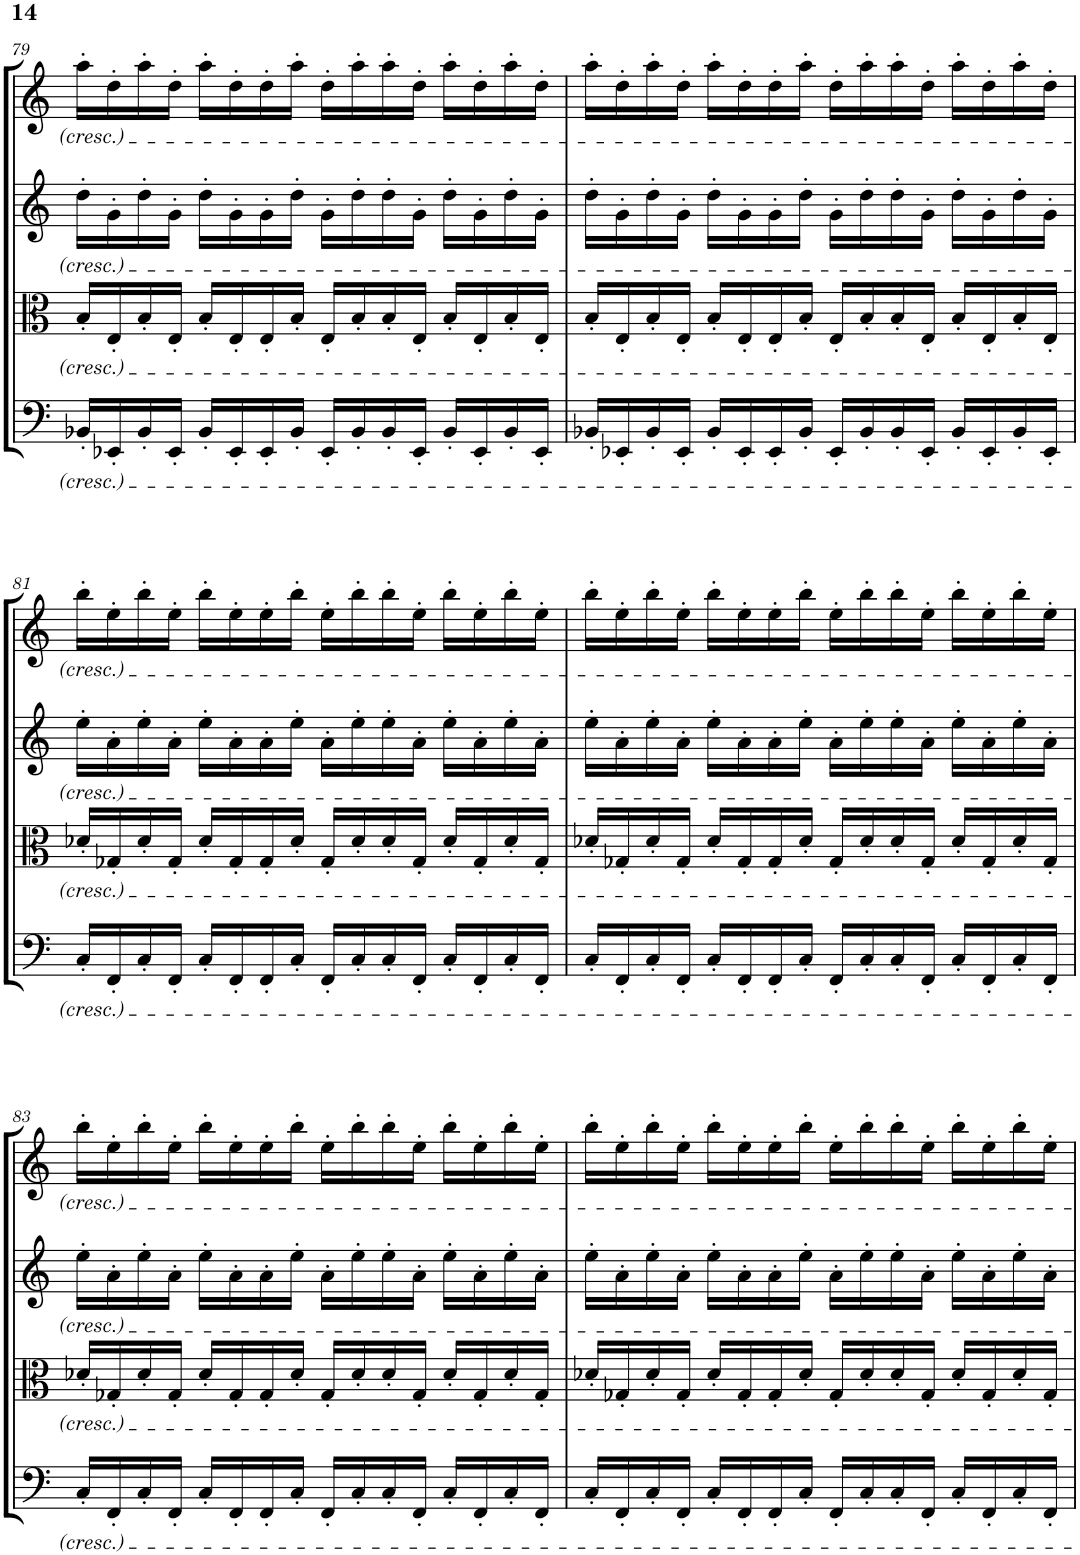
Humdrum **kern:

**kern	**kern	**kern	**kern
*part4	*part3	*part2	*part1
*staff4	*staff3	*staff2	*staff1
*I"Violoncello	*I"Viola	*I"Violin II	*I"Violin I
*I'Vc	*I'Vla	*I'Vln	*I'Vln
!!LO:PB:g=z
*clefF4	*clefC3	*clefG2	*clefG2
*k[]	*k[]	*k[]	*k[]
*M4/4	*M4/4	*M4/4	*M4/4
=79	=79	=79	=79
16BB-X'/LL	16B'/LL	16dd'\LL	16aa'\LL
16EE-X'/	16E'/	16g'\	16dd'\
16BB-'/	16B'/	16dd'\	16aa'\
16EE-'/JJ	16E'/JJ	16g'\JJ	16dd'\JJ
16BB-'/LL	16B'/LL	16dd'\LL	16aa'\LL
16EE-'/	16E'/	16g'\	16dd'\
16EE-'/	16E'/	16g'\	16dd'\
16BB-'/JJ	16B'/JJ	16dd'\JJ	16aa'\JJ
16EE-'/LL	16E'/LL	16g'\LL	16dd'\LL
16BB-'/	16B'/	16dd'\	16aa'\
16BB-'/	16B'/	16dd'\	16aa'\
16EE-'/JJ	16E'/JJ	16g'\JJ	16dd'\JJ
16BB-'/LL	16B'/LL	16dd'\LL	16aa'\LL
16EE-'/	16E'/	16g'\	16dd'\
16BB-'/	16B'/	16dd'\	16aa'\
16EE-'/JJ	16E'/JJ	16g'\JJ	16dd'\JJ
=80	=80	=80	=80
16BB-X'/LL	16B'/LL	16dd'\LL	16aa'\LL
16EE-X'/	16E'/	16g'\	16dd'\
16BB-'/	16B'/	16dd'\	16aa'\
16EE-'/JJ	16E'/JJ	16g'\JJ	16dd'\JJ
16BB-'/LL	16B'/LL	16dd'\LL	16aa'\LL
16EE-'/	16E'/	16g'\	16dd'\
16EE-'/	16E'/	16g'\	16dd'\
16BB-'/JJ	16B'/JJ	16dd'\JJ	16aa'\JJ
16EE-'/LL	16E'/LL	16g'\LL	16dd'\LL
16BB-'/	16B'/	16dd'\	16aa'\
16BB-'/	16B'/	16dd'\	16aa'\
16EE-'/JJ	16E'/JJ	16g'\JJ	16dd'\JJ
16BB-'/LL	16B'/LL	16dd'\LL	16aa'\LL
16EE-'/	16E'/	16g'\	16dd'\
16BB-'/	16B'/	16dd'\	16aa'\
16EE-'/JJ	16E'/JJ	16g'\JJ	16dd'\JJ
!!LO:LB:g=z
=81	=81	=81	=81
16C'/LL	16d-X'/LL	16ee'\LL	16bb'\LL
16FF'/	16G-X'/	16a'\	16ee'\
16C'/	16d-'/	16ee'\	16bb'\
16FF'/JJ	16G-'/JJ	16a'\JJ	16ee'\JJ
16C'/LL	16d-'/LL	16ee'\LL	16bb'\LL
16FF'/	16G-'/	16a'\	16ee'\
16FF'/	16G-'/	16a'\	16ee'\
16C'/JJ	16d-'/JJ	16ee'\JJ	16bb'\JJ
16FF'/LL	16G-'/LL	16a'\LL	16ee'\LL
16C'/	16d-'/	16ee'\	16bb'\
16C'/	16d-'/	16ee'\	16bb'\
16FF'/JJ	16G-'/JJ	16a'\JJ	16ee'\JJ
16C'/LL	16d-'/LL	16ee'\LL	16bb'\LL
16FF'/	16G-'/	16a'\	16ee'\
16C'/	16d-'/	16ee'\	16bb'\
16FF'/JJ	16G-'/JJ	16a'\JJ	16ee'\JJ
=82	=82	=82	=82
16C'/LL	16d-X'/LL	16ee'\LL	16bb'\LL
16FF'/	16G-X'/	16a'\	16ee'\
16C'/	16d-'/	16ee'\	16bb'\
16FF'/JJ	16G-'/JJ	16a'\JJ	16ee'\JJ
16C'/LL	16d-'/LL	16ee'\LL	16bb'\LL
16FF'/	16G-'/	16a'\	16ee'\
16FF'/	16G-'/	16a'\	16ee'\
16C'/JJ	16d-'/JJ	16ee'\JJ	16bb'\JJ
16FF'/LL	16G-'/LL	16a'\LL	16ee'\LL
16C'/	16d-'/	16ee'\	16bb'\
16C'/	16d-'/	16ee'\	16bb'\
16FF'/JJ	16G-'/JJ	16a'\JJ	16ee'\JJ
16C'/LL	16d-'/LL	16ee'\LL	16bb'\LL
16FF'/	16G-'/	16a'\	16ee'\
16C'/	16d-'/	16ee'\	16bb'\
16FF'/JJ	16G-'/JJ	16a'\JJ	16ee'\JJ
!!LO:LB:g=z
=83	=83	=83	=83
16C'/LL	16d-X'/LL	16ee'\LL	16bb'\LL
16FF'/	16G-X'/	16a'\	16ee'\
16C'/	16d-'/	16ee'\	16bb'\
16FF'/JJ	16G-'/JJ	16a'\JJ	16ee'\JJ
16C'/LL	16d-'/LL	16ee'\LL	16bb'\LL
16FF'/	16G-'/	16a'\	16ee'\
16FF'/	16G-'/	16a'\	16ee'\
16C'/JJ	16d-'/JJ	16ee'\JJ	16bb'\JJ
16FF'/LL	16G-'/LL	16a'\LL	16ee'\LL
16C'/	16d-'/	16ee'\	16bb'\
16C'/	16d-'/	16ee'\	16bb'\
16FF'/JJ	16G-'/JJ	16a'\JJ	16ee'\JJ
16C'/LL	16d-'/LL	16ee'\LL	16bb'\LL
16FF'/	16G-'/	16a'\	16ee'\
16C'/	16d-'/	16ee'\	16bb'\
16FF'/JJ	16G-'/JJ	16a'\JJ	16ee'\JJ
=84	=84	=84	=84
16C'/LL	16d-X'/LL	16ee'\LL	16bb'\LL
16FF'/	16G-X'/	16a'\	16ee'\
16C'/	16d-'/	16ee'\	16bb'\
16FF'/JJ	16G-'/JJ	16a'\JJ	16ee'\JJ
16C'/LL	16d-'/LL	16ee'\LL	16bb'\LL
16FF'/	16G-'/	16a'\	16ee'\
16FF'/	16G-'/	16a'\	16ee'\
16C'/JJ	16d-'/JJ	16ee'\JJ	16bb'\JJ
16FF'/LL	16G-'/LL	16a'\LL	16ee'\LL
16C'/	16d-'/	16ee'\	16bb'\
16C'/	16d-'/	16ee'\	16bb'\
16FF'/JJ	16G-'/JJ	16a'\JJ	16ee'\JJ
16C'/LL	16d-'/LL	16ee'\LL	16bb'\LL
16FF'/	16G-'/	16a'\	16ee'\
16C'/	16d-'/	16ee'\	16bb'\
16FF'/JJ	16G-'/JJ	16a'\JJ	16ee'\JJ
=	=	=	=
*-	*-	*-	*-
